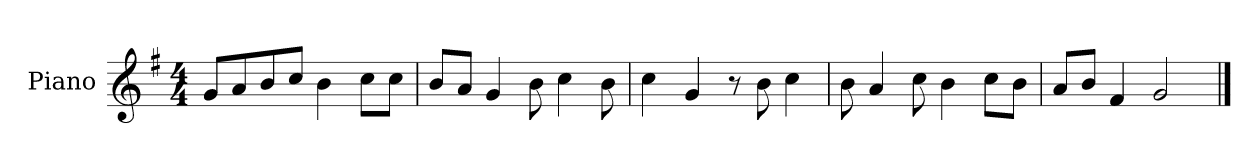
**kern
*part1
*staff1
*I"Piano
*I'P-no
*clefG2
*k[f#]
*M4/4
*MM90
=1
8g/L
8a/
8b/
8cc/J
4b\
8cc\L
8cc\J
=2
8b/L
8a/J
4g/
8b\
4cc\
8b\
=3
4cc\
4g/
8r
8b\
4cc\
=4
8b\
4a/
8cc\
4b\
8cc\L
8b\J
=5
8a/L
8b/J
4f#/
2g/
==
*-
